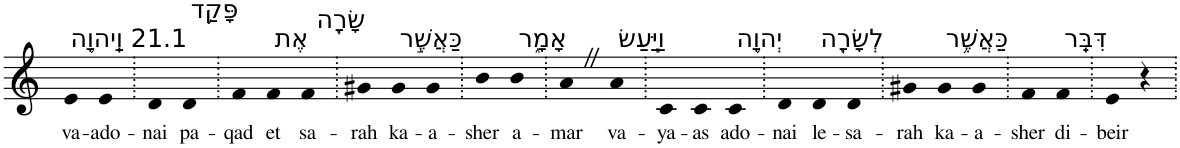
**kern	**text
*part1	*part1
*staff1	*staff1
*I"Piano	*
*I'Pno	*
*clefG2	*
*k[]	*
=1	=1
!LO:TX:a:t=21.1 וַֽיהוָ֛ה	!
!	!LO:LY:b
4e	va-
!	!LO:LY:b
4e	-ado-
=2.	=2.
!	!LO:LY:b
4d	-nai
!LO:TX:a:t=פָּקַ֥ד	!
!	!LO:LY:b
4d	pa-
=3.	=3.
!	!LO:LY:b
4f	-qad
!LO:TX:a:t=אֶת	!
!	!LO:LY:b
4f	et
!LO:TX:a:t=שָׂרָ֖ה	!
!	!LO:LY:b
4f	sa-
=4.	=4.
!	!LO:LY:b
4g#X	-rah
!LO:TX:a:t=כַּאֲשֶׁ֣ר	!
!	!LO:LY:b
4g#	ka-
!	!LO:LY:b
4g#	-a-
=5.	=5.
!	!LO:LY:b
4b	-sher
!LO:TX:a:t=אָמָ֑ר	!
!	!LO:LY:b
4b	a-
=6.	=6.
!	!LO:LY:b
4aZ	-mar
!LO:TX:a:t=וַיַּ֧עַשׂ	!
!	!LO:LY:b
4a	va-
=7.	=7.
!	!LO:LY:b
4c	-ya-
!	!LO:LY:b
4c	-as
!LO:TX:a:t=יְהוָ֛ה	!
!	!LO:LY:b
4c	ado-
=8.	=8.
!	!LO:LY:b
4d	-nai
!LO:TX:a:t=לְשָׂרָ֖ה	!
!	!LO:LY:b
4d	le-
!	!LO:LY:b
4d	-sa-
=9.	=9.
!	!LO:LY:b
4g#X	-rah
!LO:TX:a:t=כַּאֲשֶׁ֥ר	!
!	!LO:LY:b
4g#	ka-
!	!LO:LY:b
4g#	-a-
=10.	=10.
!	!LO:LY:b
4f	-sher
!LO:TX:a:t=דִּבֵּֽר	!
!	!LO:LY:b
4f	di-
=11.	=11.
!	!LO:LY:b
4e	-beir
4r	.
=.	=.
*-	*-
